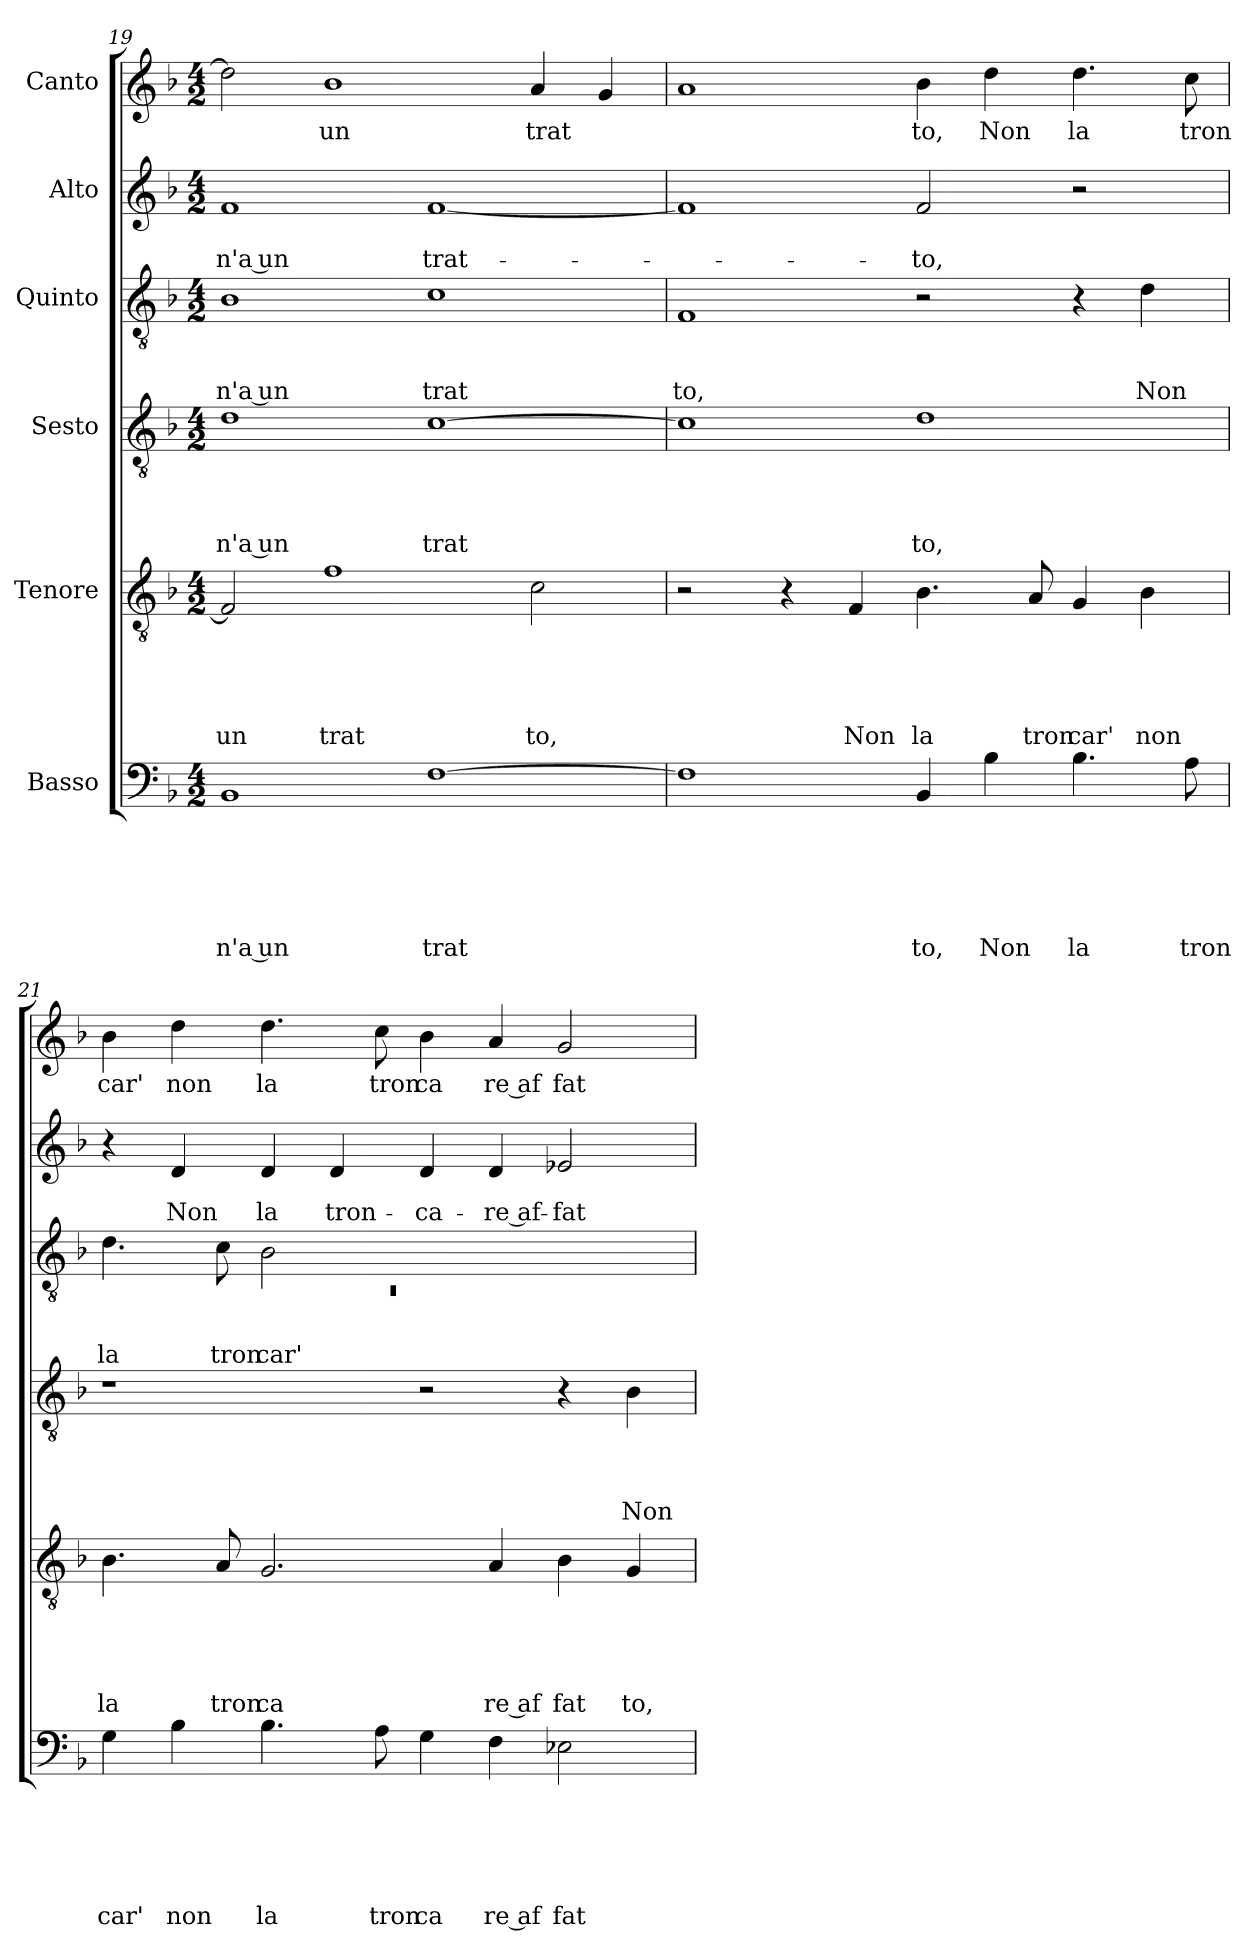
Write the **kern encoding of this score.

**kern	**text	**text	**text	**text	**text	**text	**kern	**text	**text	**text	**text	**text	**kern	**text	**text	**text	**text	**kern	**text	**text	**text	**kern	**text	**text	**kern	**text
*part6	*part6	*part6	*part6	*part6	*part6	*part6	*part5	*part5	*part5	*part5	*part5	*part5	*part4	*part4	*part4	*part4	*part4	*part3	*part3	*part3	*part3	*part2	*part2	*part2	*part1	*part1
*staff6	*staff6	*staff6	*staff6	*staff6	*staff6	*staff6	*staff5	*staff5	*staff5	*staff5	*staff5	*staff5	*staff4	*staff4	*staff4	*staff4	*staff4	*staff3	*staff3	*staff3	*staff3	*staff2	*staff2	*staff2	*staff1	*staff1
*I"Basso	*	*	*	*	*	*	*I"Tenore	*	*	*	*	*	*I"Sesto	*	*	*	*	*I"Quinto	*	*	*	*I"Alto	*	*	*I"Canto	*
*clefF4	*	*	*	*	*	*	*clefGv2	*	*	*	*	*	*clefGv2	*	*	*	*	*clefGv2	*	*	*	*clefG2	*	*	*clefG2	*
*k[b-]	*	*	*	*	*	*	*k[b-]	*	*	*	*	*	*k[b-]	*	*	*	*	*k[b-]	*	*	*	*k[b-]	*	*	*k[b-]	*
*F:	*	*	*	*	*	*	*F:	*	*	*	*	*	*F:	*	*	*	*	*F:	*	*	*	*F:	*	*	*F:	*
*M4/2	*	*	*	*	*	*	*M4/2	*	*	*	*	*	*M4/2	*	*	*	*	*M4/2	*	*	*	*M4/2	*	*	*M4/2	*
=19	=19	=19	=19	=19	=19	=19	=19	=19	=19	=19	=19	=19	=19	=19	=19	=19	=19	=19	=19	=19	=19	=19	=19	=19	=19	=19
!	!	!	!	!	!	!LO:LY:b:rj	!	!	!	!	!	!LO:LY:b:rj	!	!	!	!	!LO:LY:b:rj	!	!	!	!LO:LY:b:rj	!	!	!LO:LY:b:rj	!	!
1BB-	.	.	.	.	.	n'a un	2F/]	.	.	.	.	un	1d	.	.	.	n'a un	1B-	.	.	n'a un	1f	.	-n'a un	2dd\]	.
!	!	!	!	!	!	!	!	!	!	!	!	!LO:LY:b	!	!	!	!	!	!	!	!	!	!	!	!	!	!LO:LY:b
.	.	.	.	.	.	.	1f	.	.	.	.	trat	.	.	.	.	.	.	.	.	.	.	.	.	1b-	un
!	!	!	!	!	!	!LO:LY:b	!	!	!	!	!	!	!	!	!	!	!LO:LY:b	!	!	!	!LO:LY:b	!	!	!LO:LY:b	!	!
[>1F	.	.	.	.	.	trat	.	.	.	.	.	.	[>1c	.	.	.	trat	1c	.	.	trat	[<1f	.	trat-	.	.
!	!	!	!	!	!	!	!	!	!	!	!	!LO:LY:b	!	!	!	!	!	!	!	!	!	!	!	!	!	!LO:LY:b
.	.	.	.	.	.	.	2c\	.	.	.	.	to,	.	.	.	.	.	.	.	.	.	.	.	.	4a/	trat
.	.	.	.	.	.	.	.	.	.	.	.	.	.	.	.	.	.	.	.	.	.	.	.	.	4g/	.
=20	=20	=20	=20	=20	=20	=20	=20	=20	=20	=20	=20	=20	=20	=20	=20	=20	=20	=20	=20	=20	=20	=20	=20	=20	=20	=20
!	!	!	!	!	!	!	!	!	!	!	!	!	!	!	!	!	!	!	!	!	!LO:LY:b	!	!	!	!	!
1F]	.	.	.	.	.	.	2r	.	.	.	.	.	1c]	.	.	.	.	1F	.	.	to,	1f]	.	.	1a	.
.	.	.	.	.	.	.	4r	.	.	.	.	.	.	.	.	.	.	.	.	.	.	.	.	.	.	.
!	!	!	!	!	!	!	!	!	!	!	!	!LO:LY:b	!	!	!	!	!	!	!	!	!	!	!	!	!	!
.	.	.	.	.	.	.	4F/	.	.	.	.	Non	.	.	.	.	.	.	.	.	.	.	.	.	.	.
!	!	!	!	!	!	!LO:LY:b	!	!	!	!	!	!LO:LY:b	!	!	!	!	!LO:LY:b	!	!	!	!	!	!	!LO:LY:b	!	!LO:LY:b
4BB-/	.	.	.	.	.	to,	4.B-\	.	.	.	.	la	1d	.	.	.	to,	2r	.	.	.	2f/	.	-to,	4b-\	to,
!	!	!	!	!	!	!LO:LY:b	!	!	!	!	!	!	!	!	!	!	!	!	!	!	!	!	!	!	!	!LO:LY:b
4B-\	.	.	.	.	.	Non	.	.	.	.	.	.	.	.	.	.	.	.	.	.	.	.	.	.	4dd\	Non
!	!	!	!	!	!	!	!	!	!	!	!	!LO:LY:b	!	!	!	!	!	!	!	!	!	!	!	!	!	!
.	.	.	.	.	.	.	8A/	.	.	.	.	tron	.	.	.	.	.	.	.	.	.	.	.	.	.	.
!	!	!	!	!	!	!LO:LY:b	!	!	!	!	!	!LO:LY:b	!	!	!	!	!	!	!	!	!	!	!	!	!	!LO:LY:b
4.B-\	.	.	.	.	.	la	4G/	.	.	.	.	car'	.	.	.	.	.	4r	.	.	.	2r	.	.	4.dd\	la
!	!	!	!	!	!	!	!	!	!	!	!	!LO:LY:b	!	!	!	!	!	!	!	!	!LO:LY:b	!	!	!	!	!
.	.	.	.	.	.	.	4B-\	.	.	.	.	non	.	.	.	.	.	4d\	.	.	Non	.	.	.	.	.
!	!	!	!	!	!	!LO:LY:b	!	!	!	!	!	!	!	!	!	!	!	!	!	!	!	!	!	!	!	!LO:LY:b
8A\	.	.	.	.	.	tron	.	.	.	.	.	.	.	.	.	.	.	.	.	.	.	.	.	.	8cc\	tron
=21	=21	=21	=21	=21	=21	=21	=21	=21	=21	=21	=21	=21	=21	=21	=21	=21	=21	=21	=21	=21	=21	=21	=21	=21	=21	=21
*	*	*	*	*	*	*	*	*	*	*	*	*	*	*	*	*	*	*^	*	*	*	*	*	*	*	*
!	!	!	!	!	!	!LO:LY:b	!	!	!	!	!	!LO:LY:b	!	!	!	!	!	!	!LO:N:vis=1	!	!	!LO:LY:b	!	!	!	!	!LO:LY:b
4G\	.	.	.	.	.	car'	4.B-\	.	.	.	.	la	1r	.	.	.	.	4.d\	0rC	.	.	la	4r	.	.	4b-\	car'
!	!	!	!	!	!	!LO:LY:b	!	!	!	!	!	!	!	!	!	!	!	!	!	!	!	!	!	!	!LO:LY:b	!	!LO:LY:b
4B-\	.	.	.	.	.	non	.	.	.	.	.	.	.	.	.	.	.	.	.	.	.	.	4d/	.	Non	4dd\	non
!	!	!	!	!	!	!	!	!	!	!	!	!LO:LY:b	!	!	!	!	!	!	!	!	!	!LO:LY:b	!	!	!	!	!
.	.	.	.	.	.	.	8A/	.	.	.	.	tron	.	.	.	.	.	8c\	.	.	.	tron	.	.	.	.	.
!	!	!	!	!	!	!LO:LY:b	!	!	!	!	!	!LO:LY:b	!	!	!	!	!	!	!	!	!	!LO:LY:b	!	!	!LO:LY:b	!	!LO:LY:b
4.B-\	.	.	.	.	.	la	2.G/	.	.	.	.	ca	.	.	.	.	.	2B-\	.	.	.	car'	4d/	.	la	4.dd\	la
!	!	!	!	!	!	!	!	!	!	!	!	!	!	!	!	!	!	!	!	!	!	!	!	!	!LO:LY:b	!	!
.	.	.	.	.	.	.	.	.	.	.	.	.	.	.	.	.	.	.	.	.	.	.	4d/	.	tron-	.	.
!	!	!	!	!	!	!LO:LY:b	!	!	!	!	!	!	!	!	!	!	!	!	!	!	!	!	!	!	!	!	!LO:LY:b
8A\	.	.	.	.	.	tron	.	.	.	.	.	.	.	.	.	.	.	.	.	.	.	.	.	.	.	8cc\	tron
!	!	!	!	!	!	!LO:LY:b	!	!	!	!	!	!	!	!	!	!	!	!	!	!	!	!	!	!	!LO:LY:b	!	!LO:LY:b
4G\	.	.	.	.	.	ca	.	.	.	.	.	.	2r	.	.	.	.	1ryy	.	.	.	.	4d/	.	-ca-	4b-\	ca
!	!	!	!	!	!	!LO:LY:b:rj	!	!	!	!	!	!LO:LY:b:rj	!	!	!	!	!	!	!	!	!	!	!	!	!LO:LY:b:rj	!	!LO:LY:b:rj
4F\	.	.	.	.	.	re af	4A/	.	.	.	.	re af	.	.	.	.	.	.	.	.	.	.	4d/	.	-re af-	4a/	re af
!	!	!	!	!	!	!LO:LY:b	!	!	!	!	!	!LO:LY:b	!	!	!	!	!	!	!	!	!	!	!	!	!LO:LY:b	!	!LO:LY:b
2E-X\	.	.	.	.	.	fat	4B-\	.	.	.	.	fat	4r	.	.	.	.	.	.	.	.	.	2e-X/	.	-fat-	2g/	fat
!	!	!	!	!	!	!	!	!	!	!	!	!LO:LY:b	!	!	!	!	!LO:LY:b	!	!	!	!	!	!	!	!	!	!
.	.	.	.	.	.	.	4G/	.	.	.	.	to,	4B-\	.	.	.	Non	.	.	.	.	.	.	.	.	.	.
*	*	*	*	*	*	*	*	*	*	*	*	*	*	*	*	*	*	*v	*v	*	*	*	*	*	*	*	*
=	=	=	=	=	=	=	=	=	=	=	=	=	=	=	=	=	=	=	=	=	=	=	=	=	=	=
*-	*-	*-	*-	*-	*-	*-	*-	*-	*-	*-	*-	*-	*-	*-	*-	*-	*-	*-	*-	*-	*-	*-	*-	*-	*-	*-
